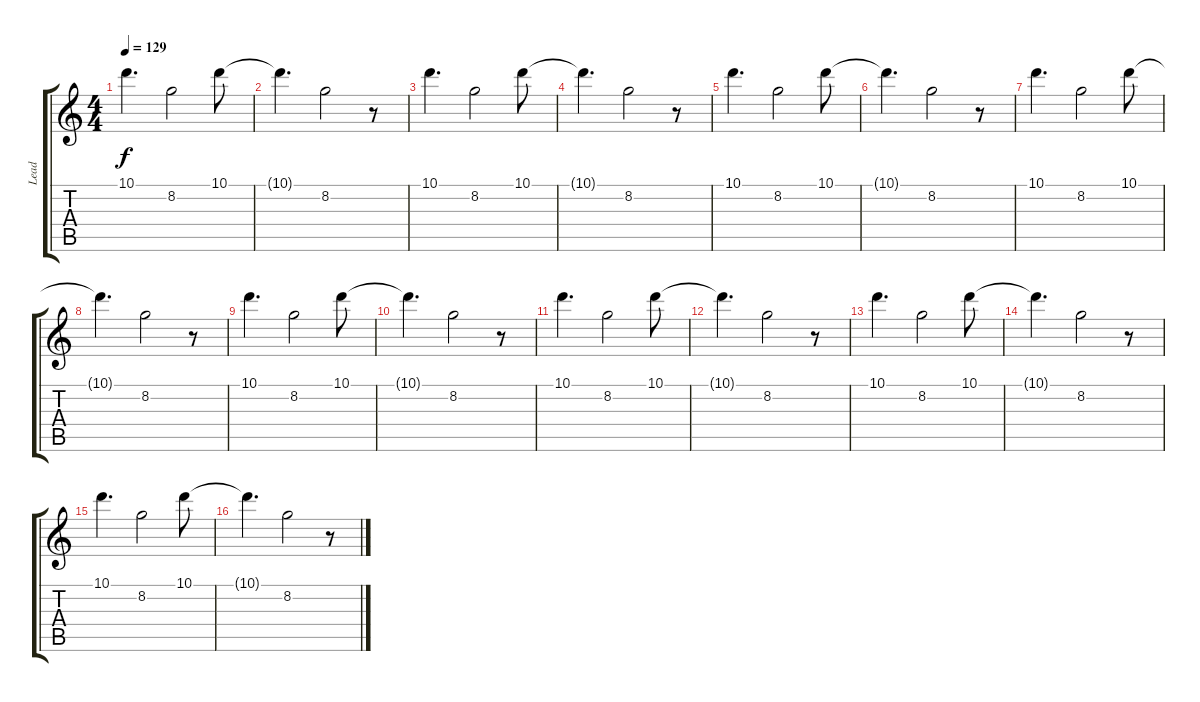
\track ("Lead" "Lead") {instrument electricguitarjazz}
\staff {score tabs}
\tuning (E4 B3 G3 D3 A2 E2) {hide}
\ts (4 4)
\tempo 129
\clef g2
\ks c
10.1.4{d dy f} 8.2.2 10.1.8 |
10.1{t}.4{d} 8.2.2 r.8 |
10.1.4{d} 8.2.2 10.1.8 |
10.1{t}.4{d} 8.2.2 r.8 |
10.1.4{d} 8.2.2 10.1.8 |
10.1{t}.4{d} 8.2.2 r.8 |
10.1.4{d} 8.2.2 10.1.8 |
10.1{t}.4{d} 8.2.2 r.8 |
10.1.4{d} 8.2.2 10.1.8 |
10.1{t}.4{d} 8.2.2 r.8 |
10.1.4{d} 8.2.2 10.1.8 |
10.1{t}.4{d} 8.2.2 r.8 |
10.1.4{d} 8.2.2 10.1.8 |
10.1{t}.4{d} 8.2.2 r.8 |
10.1.4{d} 8.2.2 10.1.8 |
10.1{t}.4{d} 8.2.2 r.8
